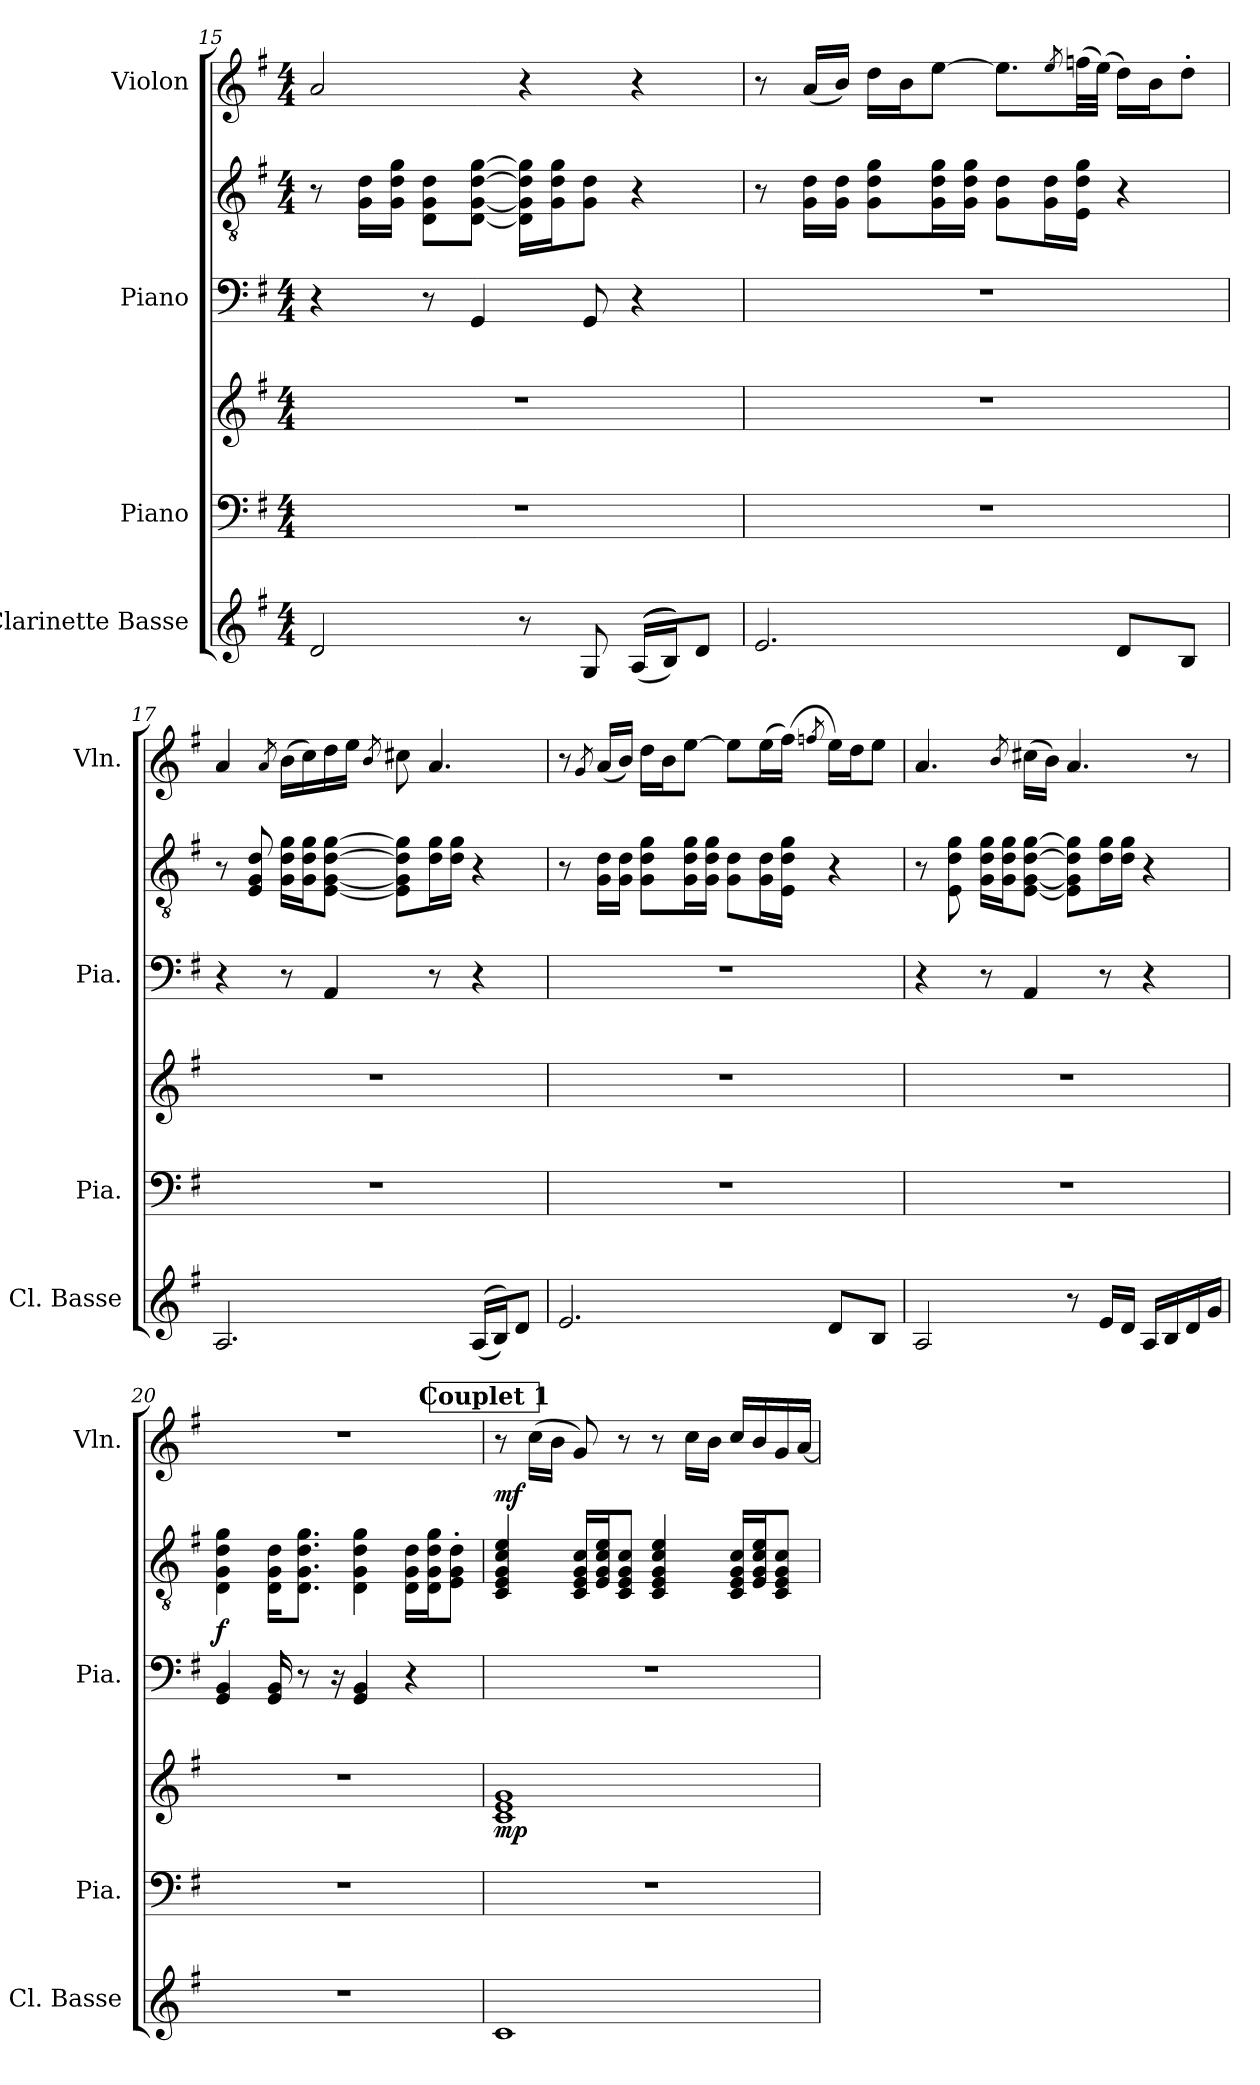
**kern	**kern	**kern	**dynam	**kern	**kern	**dynam	**kern	**dynam
*part4	*part3	*part3	*part3	*part2	*part2	*part2	*part1	*part1
*staff6	*staff5	*staff4	*staff4/5	*staff3	*staff2	*staff2/3	*staff1	*staff1
*I"Clarinette Basse	*I"Piano	*	*	*I"Piano	*	*	*I"Violon	*
*I'Cl. Basse	*I'Pia.	*	*	*I'Pia.	*	*	*I'Vln.	*
*clefG2	*clefF4	*clefG2	*	*clefF4	*clefGv2	*	*clefG2	*
*ITrd8c14	*	*	*	*	*	*	*	*
*k[f#]	*k[f#]	*k[f#]	*	*k[f#]	*k[f#]	*	*k[f#]	*
*M4/4	*M4/4	*M4/4	*	*M4/4	*M4/4	*	*M4/4	*
=15	=15	=15	=15	=15	=15	=15	=15	=15
2D/	1r	1r	.	4r	8r	.	2a/	.
.	.	.	.	.	16G\ 16d\LL	.	.	.
.	.	.	.	.	16G\ 16d\ 16g\JJ	.	.	.
.	.	.	.	8r	8D\ 8G\ 8d\L	.	.	.
.	.	.	.	4GG/	[8D\ [8G\ [8d\ [8g\J	.	.	.
8r	.	.	.	.	16D\] 16G\] 16d\] 16g\]LL	.	4r	.
.	.	.	.	.	16G\ 16d\ 16g\J	.	.	.
8GG/	.	.	.	8GG/	8G\ 8d\J	.	.	.
(<(<(<(<16AA/LL	.	.	.	4r	4r	.	4r	.
16BB/J))))	.	.	.	.	.	.	.	.
8D/J	.	.	.	.	.	.	.	.
!!LO:LB:g=z
=16	=16	=16	=16	=16	=16	=16	=16	=16
2.E/	1r	1r	.	1r	8r	.	8r	.
.	.	.	.	.	16G\ 16d\LL	.	(<16a/LL	.
.	.	.	.	.	16G\ 16d\JJ	.	16b/JJ)	.
.	.	.	.	.	8G\ 8d\ 8g\L	.	16dd\LL	.
.	.	.	.	.	.	.	16b\J	.
.	.	.	.	.	16G\ 16d\ 16g\L	.	[8ee\J	.
.	.	.	.	.	16G\ 16d\ 16g\JJ	.	.	.
.	.	.	.	.	8G\ 8d\L	.	8.ee\L]	.
.	.	.	.	.	16G\ 16d\L	.	.	.
.	.	.	.	.	.	.	8qee/	.
.	.	.	.	.	16E\ 16d\ 16g\JJ	.	(>32ffn\LL	.
.	.	.	.	.	.	.	(>32ee\JJJ)	.
8D/L	.	.	.	.	4r	.	16dd\LL)	.
.	.	.	.	.	.	.	16b\J	.
8BB/J	.	.	.	.	.	.	8dd'\J	.
=17	=17	=17	=17	=17	=17	=17	=17	=17
2.AA/	1r	1r	.	4r	8r	.	4a/	.
.	.	.	.	.	8E/ 8G/ 8d/	.	.	.
.	.	.	.	.	.	.	8qa/	.
.	.	.	.	8r	16G\ 16d\ 16g\LL	.	(>16b\LL	.
.	.	.	.	.	16G\ 16d\ 16g\J	.	16cc\)	.
.	.	.	.	4AA/	[8E\ [8G\ [8d\ [8g\J	.	16dd\	.
.	.	.	.	.	.	.	16ee\JJ	.
.	.	.	.	.	.	.	8qb/	.
.	.	.	.	.	8E\] 8G\] 8d\] 8g\]L	.	8cc#X\	.
.	.	.	.	8r	16d\ 16g\L	.	4.a/	.
.	.	.	.	.	16d\ 16g\JJ	.	.	.
(<(<16AA/LL	.	.	.	4r	4r	.	.	.
16BB/J))	.	.	.	.	.	.	.	.
8D/J	.	.	.	.	.	.	.	.
!!LO:PB:g=z
=18	=18	=18	=18	=18	=18	=18	=18	=18
2.E/	1r	1r	.	1r	8r	.	8r	.
.	.	.	.	.	.	.	8qg/	.
.	.	.	.	.	16G\ 16d\LL	.	(<16a/LL	.
.	.	.	.	.	16G\ 16d\JJ	.	16b/JJ)	.
.	.	.	.	.	8G\ 8d\ 8g\L	.	16dd\LL	.
.	.	.	.	.	.	.	16b\J	.
.	.	.	.	.	16G\ 16d\ 16g\L	.	[8ee\J	.
.	.	.	.	.	16G\ 16d\ 16g\JJ	.	.	.
.	.	.	.	.	8G\ 8d\L	.	8ee\L]	.
.	.	.	.	.	16G\ 16d\L	.	(>16ee\L	.
.	.	.	.	.	16E\ 16d\ 16g\JJ	.	(>16ff#\JJ)	.
.	.	.	.	.	.	.	8qffn/	.
8D/L	.	.	.	.	4r	.	16ee\LL)	.
.	.	.	.	.	.	.	16dd\J	.
8BB/J	.	.	.	.	.	.	8ee\J	.
=19	=19	=19	=19	=19	=19	=19	=19	=19
2AA/	1r	1r	.	4r	8r	.	4.a/	.
.	.	.	.	.	8E\ 8d\ 8g\	.	.	.
.	.	.	.	8r	16G\ 16d\ 16g\LL	.	.	.
.	.	.	.	.	16G\ 16d\ 16g\J	.	.	.
.	.	.	.	.	.	.	8qb/	.
.	.	.	.	4AA/	[8E\ [8G\ [8d\ [8g\J	.	(>16cc#X\LL	.
.	.	.	.	.	.	.	16b\JJ)	.
8r	.	.	.	.	8E\] 8G\] 8d\] 8g\]L	.	4.a/	.
16E/LL	.	.	.	8r	16d\ 16g\L	.	.	.
16D/JJ	.	.	.	.	16d\ 16g\JJ	.	.	.
16AA/LL	.	.	.	4r	4r	.	.	.
16BB/	.	.	.	.	.	.	.	.
16D/	.	.	.	.	.	.	8r	.
16G/JJ	.	.	.	.	.	.	.	.
=20	=20	=20	=20	=20	=20	=20	=20	=20
!	!	!	!	!	!	!LO:DY:b	!	!
1r	1r	1r	.	4GG/ 4BB/	4D\ 4G\ 4d\ 4g\	f	1r	.
.	.	.	.	16GG/ 16BB/	16D\ 16G\ 16d\KL	.	.	.
.	.	.	.	8r	8.D\ 8.G\ 8.d\ 8.g\J	.	.	.
.	.	.	.	16r	.	.	.	.
.	.	.	.	4GG/ 4BB/	4D\ 4G\ 4d\ 4g\	.	.	.
.	.	.	.	4r	16D\ 16G\ 16d\LL	.	.	.
.	.	.	.	.	16D\ 16G\ 16d\ 16g\J	.	.	.
.	.	.	.	.	8E\' 8G\' 8d\'J	.	.	.
!!LO:LB:g=z
!!LO:REH:place=s1:a:B:fs=14:t=Couplet 1
=21	=21	=21	=21	=21	=21	=21	=21	=21
!	!	!	!LO:DY:b	!	!	!	!	!LO:DY:b
1C	1r	1c 1e 1g	mp	1r	4C/ 4E/ 4G/ 4c/ 4e/	.	8r	mf
.	.	.	.	.	.	.	(>16cc\LL	.
.	.	.	.	.	.	.	16b\JJ	.
.	.	.	.	.	16C/ 16E/ 16G/ 16c/LL	.	8g/)	.
.	.	.	.	.	16E/ 16G/ 16c/ 16e/J	.	.	.
.	.	.	.	.	8C/ 8E/ 8G/ 8c/J	.	8r	.
.	.	.	.	.	4C/ 4E/ 4G/ 4c/ 4e/	.	8r	.
.	.	.	.	.	.	.	16cc\LL	.
.	.	.	.	.	.	.	16b\JJ	.
.	.	.	.	.	16C/ 16E/ 16G/ 16c/LL	.	16cc/LL	.
.	.	.	.	.	16E/ 16G/ 16c/ 16e/J	.	16b/	.
.	.	.	.	.	8C/ 8E/ 8G/ 8c/J	.	16g/	.
.	.	.	.	.	.	.	[16a/JJ	.
=	=	=	=	=	=	=	=	=
*-	*-	*-	*-	*-	*-	*-	*-	*-
